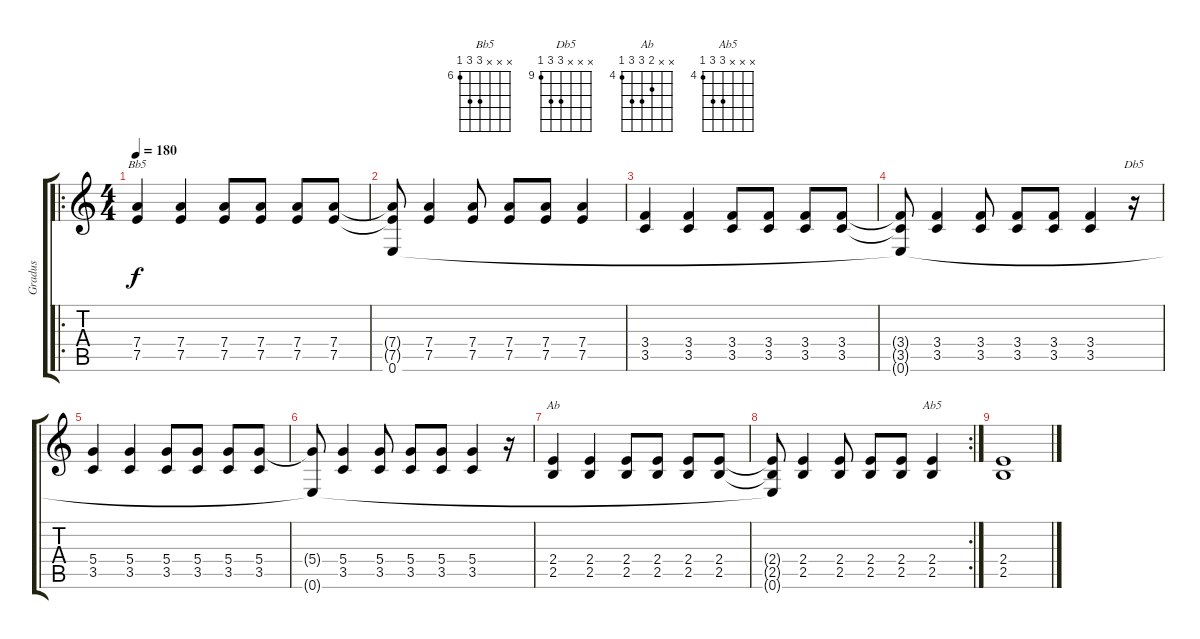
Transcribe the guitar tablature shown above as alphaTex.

\track ("Gradus" "Gradus") {instrument distortionguitar}
\staff {score tabs}
\tuning (E4 B3 G3 D3 A2 E2) {hide}
\chord ("Bb5" x x x 8 8 6) {firstfret 6}
\chord ("Db5" x x x 11 11 9) {firstfret 9}
\chord ("Ab" x x 5 6 6 4) {firstfret 4}
\chord ("Ab5" x x x 6 6 4) {firstfret 4}
\ro
\ts (4 4)
\tempo 180
\clef g2
\ks c
(7.4 7.5).4{ch "Bb5" dy f} (7.4 7.5).4 (7.4 7.5).8 (7.4 7.5).8 (7.4 7.5).8 (7.4 7.5).8 |
(7.4{t} 7.5{t} 0.6).8 (7.4 7.5).4 (7.4 7.5).8 (7.4 7.5).8 (7.4 7.5).8 (7.4 7.5).4 |
(3.4 3.5).4 (3.4 3.5).4 (3.4 3.5).8 (3.4 3.5).8 (3.4 3.5).8 (3.4 3.5).8 |
(3.4{t} 3.5{t} 0.6{t}).8 (3.4 3.5).4 (3.4 3.5).8 (3.4 3.5).8 (3.4 3.5).8 (3.4 3.5).4 r.16{ch "Db5"} |
(5.4 3.5).4 (5.4 3.5).4 (5.4 3.5).8 (5.4 3.5).8 (5.4 3.5).8 (5.4 3.5).8 |
(5.4{t} 0.6{t}).8 (5.4 3.5).4 (5.4 3.5).8 (5.4 3.5).8 (5.4 3.5).8 (5.4 3.5).4 r.16 |
(2.4 2.5).4{ch "Ab"} (2.4 2.5).4 (2.4 2.5).8 (2.4 2.5).8 (2.4 2.5).8 (2.4 2.5).8 |
\rc 2
(2.4{t} 2.5{t} 0.6{t}).8 (2.4 2.5).4 (2.4 2.5).8 (2.4 2.5).8 (2.4 2.5).8 (2.4 2.5).4{ch "Ab5"} |
(2.4 2.5).1
